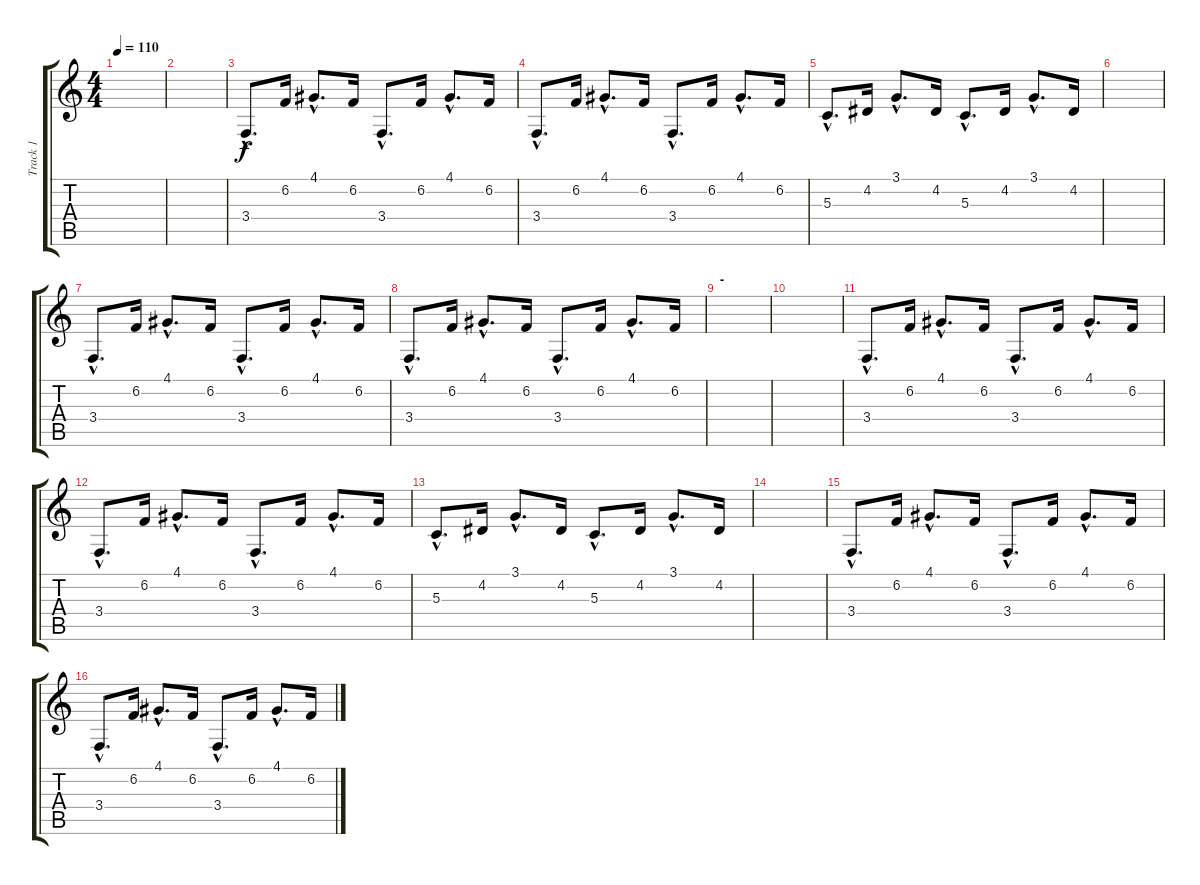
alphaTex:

\track ("Track 1" "Track 1") {instrument electricpiano1}
\staff {score tabs}
\tuning (E4 B3 G3 D3 A2 E2) {hide}
\ts (4 4)
\tempo 110
\clef g2
\ks c
|
|
3.4{hac}.8{d} 6.2.16 4.1{hac}.8{d} 6.2.16 3.4{hac}.8{d} 6.2.16 4.1{hac}.8{d} 6.2.16 |
3.4{hac}.8{d} 6.2.16 4.1{hac}.8{d} 6.2.16 3.4{hac}.8{d} 6.2.16 4.1{hac}.8{d} 6.2.16 |
5.3{hac}.8{d} 4.2.16 3.1{hac}.8{d} 4.2.16 5.3{hac}.8{d} 4.2.16 3.1{hac}.8{d} 4.2.16 |
|
3.4{hac}.8{d} 6.2.16 4.1{hac}.8{d} 6.2.16 3.4{hac}.8{d} 6.2.16 4.1{hac}.8{d} 6.2.16 |
3.4{hac}.8{d} 6.2.16 4.1{hac}.8{d} 6.2.16 3.4{hac}.8{d} 6.2.16 4.1{hac}.8{d} 6.2.16 |
\section ("" "-")
|
|
3.4{hac}.8{d} 6.2.16 4.1{hac}.8{d} 6.2.16 3.4{hac}.8{d} 6.2.16 4.1{hac}.8{d} 6.2.16 |
3.4{hac}.8{d} 6.2.16 4.1{hac}.8{d} 6.2.16 3.4{hac}.8{d} 6.2.16 4.1{hac}.8{d} 6.2.16 |
5.3{hac}.8{d} 4.2.16 3.1{hac}.8{d} 4.2.16 5.3{hac}.8{d} 4.2.16 3.1{hac}.8{d} 4.2.16 |
|
3.4{hac}.8{d} 6.2.16 4.1{hac}.8{d} 6.2.16 3.4{hac}.8{d} 6.2.16 4.1{hac}.8{d} 6.2.16 |
3.4{hac}.8{d} 6.2.16 4.1{hac}.8{d} 6.2.16 3.4{hac}.8{d} 6.2.16 4.1{hac}.8{d} 6.2.16
